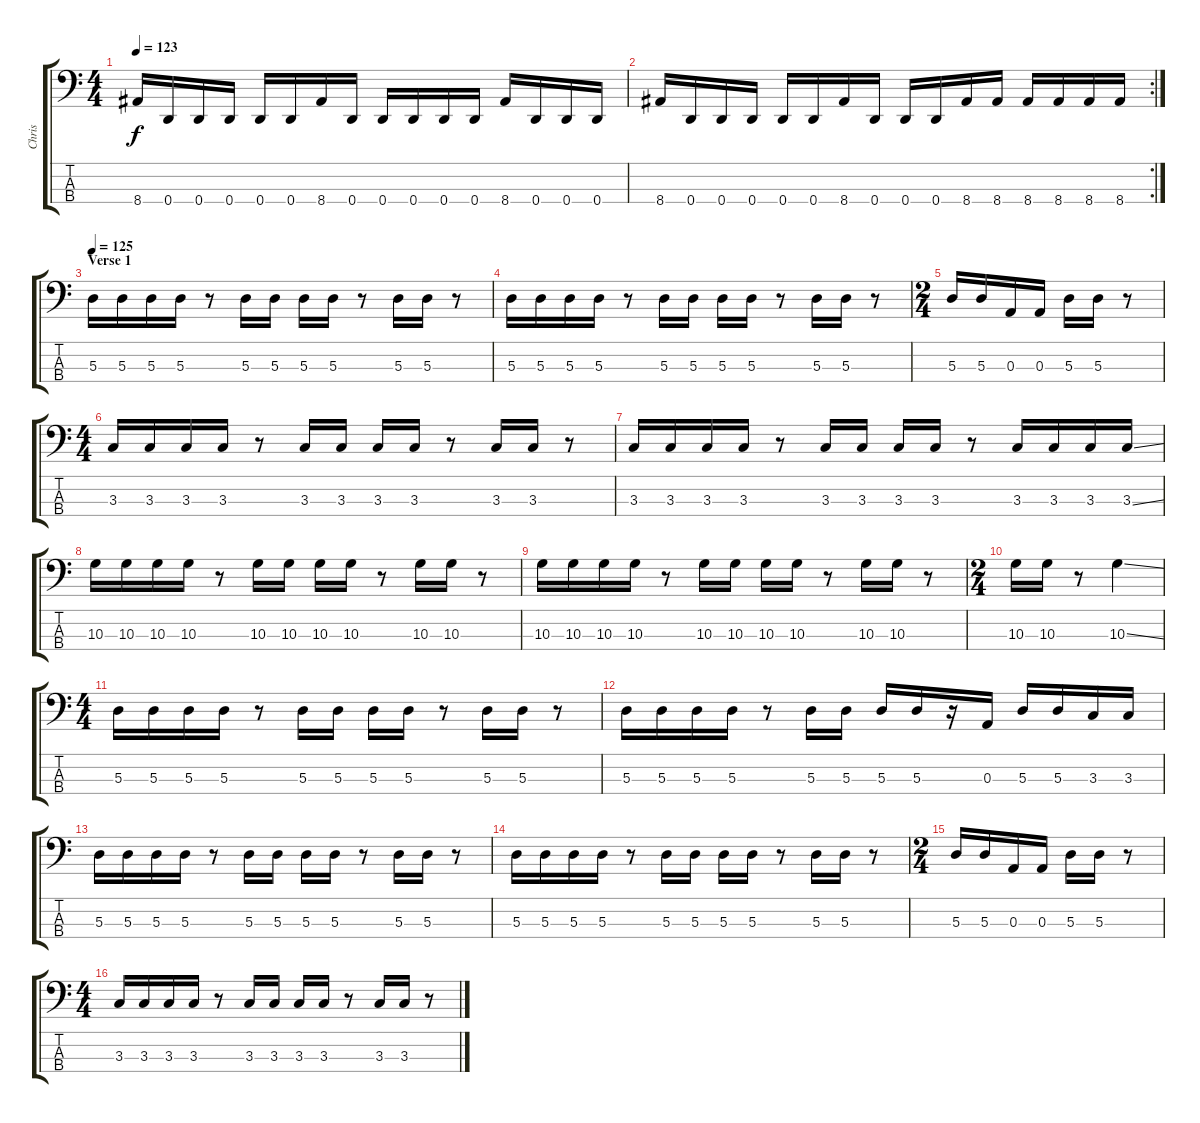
\track ("Chris" "Chris") {instrument electricbassfinger}
\staff {score tabs}
\tuning (G2 D2 A1 D1) {hide}
\ts (4 4)
\tempo 123
\clef f4
\ks c
8.4.16{dy f} 0.4.16 0.4.16 0.4.16 0.4.16 0.4.16 8.4.16 0.4.16 0.4.16 0.4.16 0.4.16 0.4.16 8.4.16 0.4.16 0.4.16 0.4.16 |
\rc 2
8.4.16 0.4.16 0.4.16 0.4.16 0.4.16 0.4.16 8.4.16 0.4.16 0.4.16 0.4.16 8.4.16 8.4.16 8.4.16 8.4.16 8.4.16 8.4.16 |
\section ("" "Verse 1")
\tempo 125
5.3.16 5.3.16 5.3.16 5.3.16 r.8 5.3.16 5.3.16 5.3.16 5.3.16 r.8 5.3.16 5.3.16 r.8 |
5.3.16 5.3.16 5.3.16 5.3.16 r.8 5.3.16 5.3.16 5.3.16 5.3.16 r.8 5.3.16 5.3.16 r.8 |
\ts (2 4)
5.3.16 5.3.16 0.3.16 0.3.16 5.3.16 5.3.16 r.8 |
\ts (4 4)
3.3.16 3.3.16 3.3.16 3.3.16 r.8 3.3.16 3.3.16 3.3.16 3.3.16 r.8 3.3.16 3.3.16 r.8 |
3.3.16 3.3.16 3.3.16 3.3.16 r.8 3.3.16 3.3.16 3.3.16 3.3.16 r.8 3.3.16 3.3.16 3.3.16 3.3{ss}.16 |
10.3.16 10.3.16 10.3.16 10.3.16 r.8 10.3.16 10.3.16 10.3.16 10.3.16 r.8 10.3.16 10.3.16 r.8 |
10.3.16 10.3.16 10.3.16 10.3.16 r.8 10.3.16 10.3.16 10.3.16 10.3.16 r.8 10.3.16 10.3.16 r.8 |
\ts (2 4)
10.3.16 10.3.16 r.8 10.3{ss}.4 |
\ts (4 4)
5.3.16 5.3.16 5.3.16 5.3.16 r.8 5.3.16 5.3.16 5.3.16 5.3.16 r.8 5.3.16 5.3.16 r.8 |
5.3.16 5.3.16 5.3.16 5.3.16 r.8 5.3.16 5.3.16 5.3.16 5.3.16 r.16 0.3.16 5.3.16 5.3.16 3.3.16 3.3.16 |
5.3.16 5.3.16 5.3.16 5.3.16 r.8 5.3.16 5.3.16 5.3.16 5.3.16 r.8 5.3.16 5.3.16 r.8 |
5.3.16 5.3.16 5.3.16 5.3.16 r.8 5.3.16 5.3.16 5.3.16 5.3.16 r.8 5.3.16 5.3.16 r.8 |
\ts (2 4)
5.3.16 5.3.16 0.3.16 0.3.16 5.3.16 5.3.16 r.8 |
\ts (4 4)
3.3.16 3.3.16 3.3.16 3.3.16 r.8 3.3.16 3.3.16 3.3.16 3.3.16 r.8 3.3.16 3.3.16 r.8
